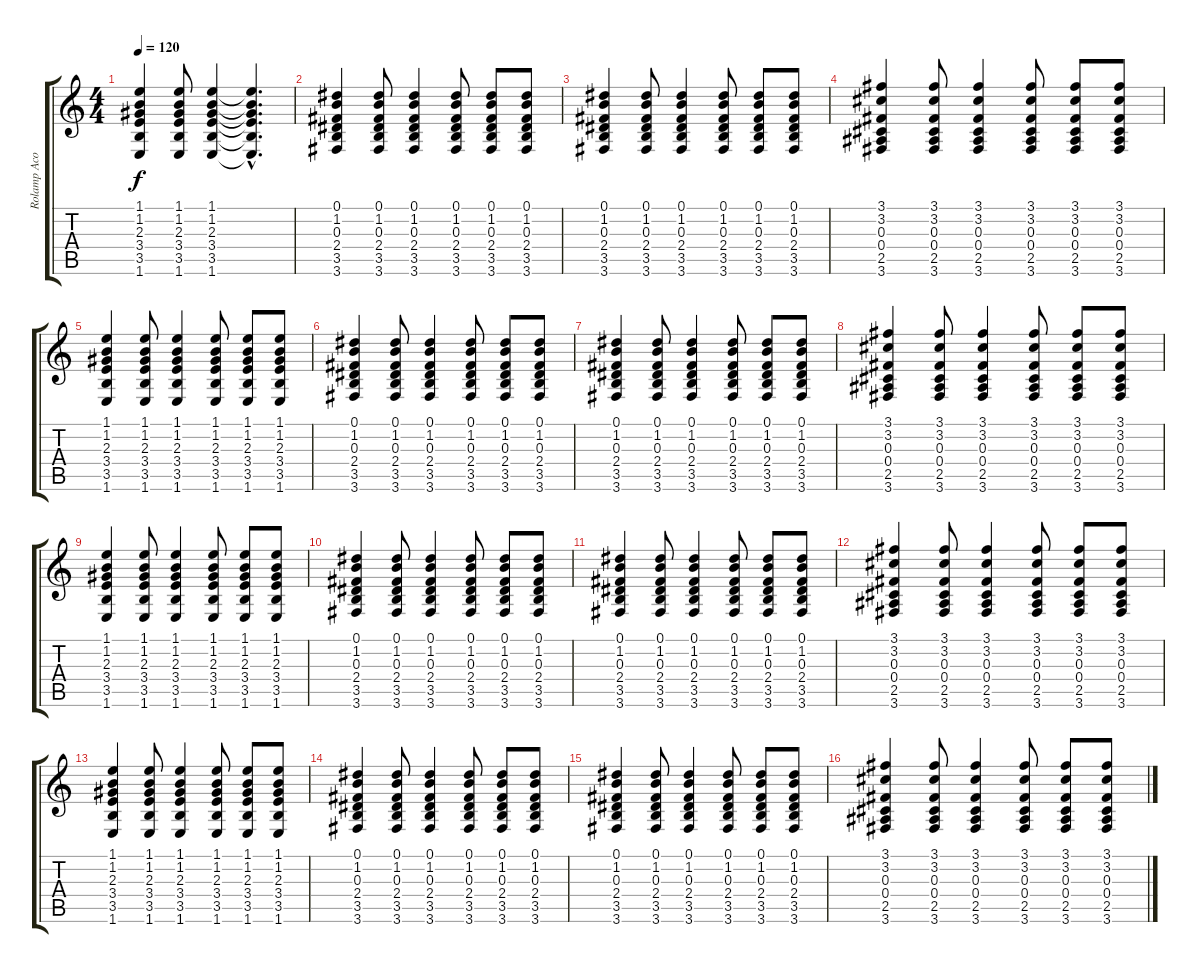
\track ("Rolamp Acoustic" "Rolamp Aco") {instrument acousticguitarsteel}
\staff {score tabs}
\tuning (Eb4 Bb3 Gb3 Db3 Ab2 Eb2) {hide}
\ts (4 4)
\tempo 120
\clef g2
\ks c
(1.1 1.2 2.3 3.4 3.5 1.6).4{dy f} (1.1 1.2 2.3 3.4 3.5 1.6).8 (1.1 1.2 2.3 3.4 3.5 1.6).4 (1.1{hac t} 1.2{hac t} 2.3{hac t} 3.4{hac t} 3.5{hac t} 1.6{hac t}).4{d} |
(0.1 1.2 0.3 2.4 3.5 3.6).4 (0.1 1.2 0.3 2.4 3.5 3.6).8 (0.1 1.2 0.3 2.4 3.5 3.6).4 (0.1 1.2 0.3 2.4 3.5 3.6).8 (0.1 1.2 0.3 2.4 3.5 3.6).8 (0.1 1.2 0.3 2.4 3.5 3.6).8 |
(0.1 1.2 0.3 2.4 3.5 3.6).4 (0.1 1.2 0.3 2.4 3.5 3.6).8 (0.1 1.2 0.3 2.4 3.5 3.6).4 (0.1 1.2 0.3 2.4 3.5 3.6).8 (0.1 1.2 0.3 2.4 3.5 3.6).8 (0.1 1.2 0.3 2.4 3.5 3.6).8 |
(3.1 3.2 0.3 0.4 2.5 3.6).4 (3.1 3.2 0.3 0.4 2.5 3.6).8 (3.1 3.2 0.3 0.4 2.5 3.6).4 (3.1 3.2 0.3 0.4 2.5 3.6).8 (3.1 3.2 0.3 0.4 2.5 3.6).8 (3.1 3.2 0.3 0.4 2.5 3.6).8 |
(1.1 1.2 2.3 3.4 3.5 1.6).4 (1.1 1.2 2.3 3.4 3.5 1.6).8 (1.1 1.2 2.3 3.4 3.5 1.6).4 (1.1 1.2 2.3 3.4 3.5 1.6).8 (1.1 1.2 2.3 3.4 3.5 1.6).8 (1.1 1.2 2.3 3.4 3.5 1.6).8 |
(0.1 1.2 0.3 2.4 3.5 3.6).4 (0.1 1.2 0.3 2.4 3.5 3.6).8 (0.1 1.2 0.3 2.4 3.5 3.6).4 (0.1 1.2 0.3 2.4 3.5 3.6).8 (0.1 1.2 0.3 2.4 3.5 3.6).8 (0.1 1.2 0.3 2.4 3.5 3.6).8 |
(0.1 1.2 0.3 2.4 3.5 3.6).4 (0.1 1.2 0.3 2.4 3.5 3.6).8 (0.1 1.2 0.3 2.4 3.5 3.6).4 (0.1 1.2 0.3 2.4 3.5 3.6).8 (0.1 1.2 0.3 2.4 3.5 3.6).8 (0.1 1.2 0.3 2.4 3.5 3.6).8 |
(3.1 3.2 0.3 0.4 2.5 3.6).4 (3.1 3.2 0.3 0.4 2.5 3.6).8 (3.1 3.2 0.3 0.4 2.5 3.6).4 (3.1 3.2 0.3 0.4 2.5 3.6).8 (3.1 3.2 0.3 0.4 2.5 3.6).8 (3.1 3.2 0.3 0.4 2.5 3.6).8 |
(1.1 1.2 2.3 3.4 3.5 1.6).4 (1.1 1.2 2.3 3.4 3.5 1.6).8 (1.1 1.2 2.3 3.4 3.5 1.6).4 (1.1 1.2 2.3 3.4 3.5 1.6).8 (1.1 1.2 2.3 3.4 3.5 1.6).8 (1.1 1.2 2.3 3.4 3.5 1.6).8 |
(0.1 1.2 0.3 2.4 3.5 3.6).4 (0.1 1.2 0.3 2.4 3.5 3.6).8 (0.1 1.2 0.3 2.4 3.5 3.6).4 (0.1 1.2 0.3 2.4 3.5 3.6).8 (0.1 1.2 0.3 2.4 3.5 3.6).8 (0.1 1.2 0.3 2.4 3.5 3.6).8 |
(0.1 1.2 0.3 2.4 3.5 3.6).4 (0.1 1.2 0.3 2.4 3.5 3.6).8 (0.1 1.2 0.3 2.4 3.5 3.6).4 (0.1 1.2 0.3 2.4 3.5 3.6).8 (0.1 1.2 0.3 2.4 3.5 3.6).8 (0.1 1.2 0.3 2.4 3.5 3.6).8 |
(3.1 3.2 0.3 0.4 2.5 3.6).4 (3.1 3.2 0.3 0.4 2.5 3.6).8 (3.1 3.2 0.3 0.4 2.5 3.6).4 (3.1 3.2 0.3 0.4 2.5 3.6).8 (3.1 3.2 0.3 0.4 2.5 3.6).8 (3.1 3.2 0.3 0.4 2.5 3.6).8 |
(1.1 1.2 2.3 3.4 3.5 1.6).4 (1.1 1.2 2.3 3.4 3.5 1.6).8 (1.1 1.2 2.3 3.4 3.5 1.6).4 (1.1 1.2 2.3 3.4 3.5 1.6).8 (1.1 1.2 2.3 3.4 3.5 1.6).8 (1.1 1.2 2.3 3.4 3.5 1.6).8 |
(0.1 1.2 0.3 2.4 3.5 3.6).4 (0.1 1.2 0.3 2.4 3.5 3.6).8 (0.1 1.2 0.3 2.4 3.5 3.6).4 (0.1 1.2 0.3 2.4 3.5 3.6).8 (0.1 1.2 0.3 2.4 3.5 3.6).8 (0.1 1.2 0.3 2.4 3.5 3.6).8 |
(0.1 1.2 0.3 2.4 3.5 3.6).4 (0.1 1.2 0.3 2.4 3.5 3.6).8 (0.1 1.2 0.3 2.4 3.5 3.6).4 (0.1 1.2 0.3 2.4 3.5 3.6).8 (0.1 1.2 0.3 2.4 3.5 3.6).8 (0.1 1.2 0.3 2.4 3.5 3.6).8 |
(3.1 3.2 0.3 0.4 2.5 3.6).4 (3.1 3.2 0.3 0.4 2.5 3.6).8 (3.1 3.2 0.3 0.4 2.5 3.6).4 (3.1 3.2 0.3 0.4 2.5 3.6).8 (3.1 3.2 0.3 0.4 2.5 3.6).8 (3.1 3.2 0.3 0.4 2.5 3.6).8
